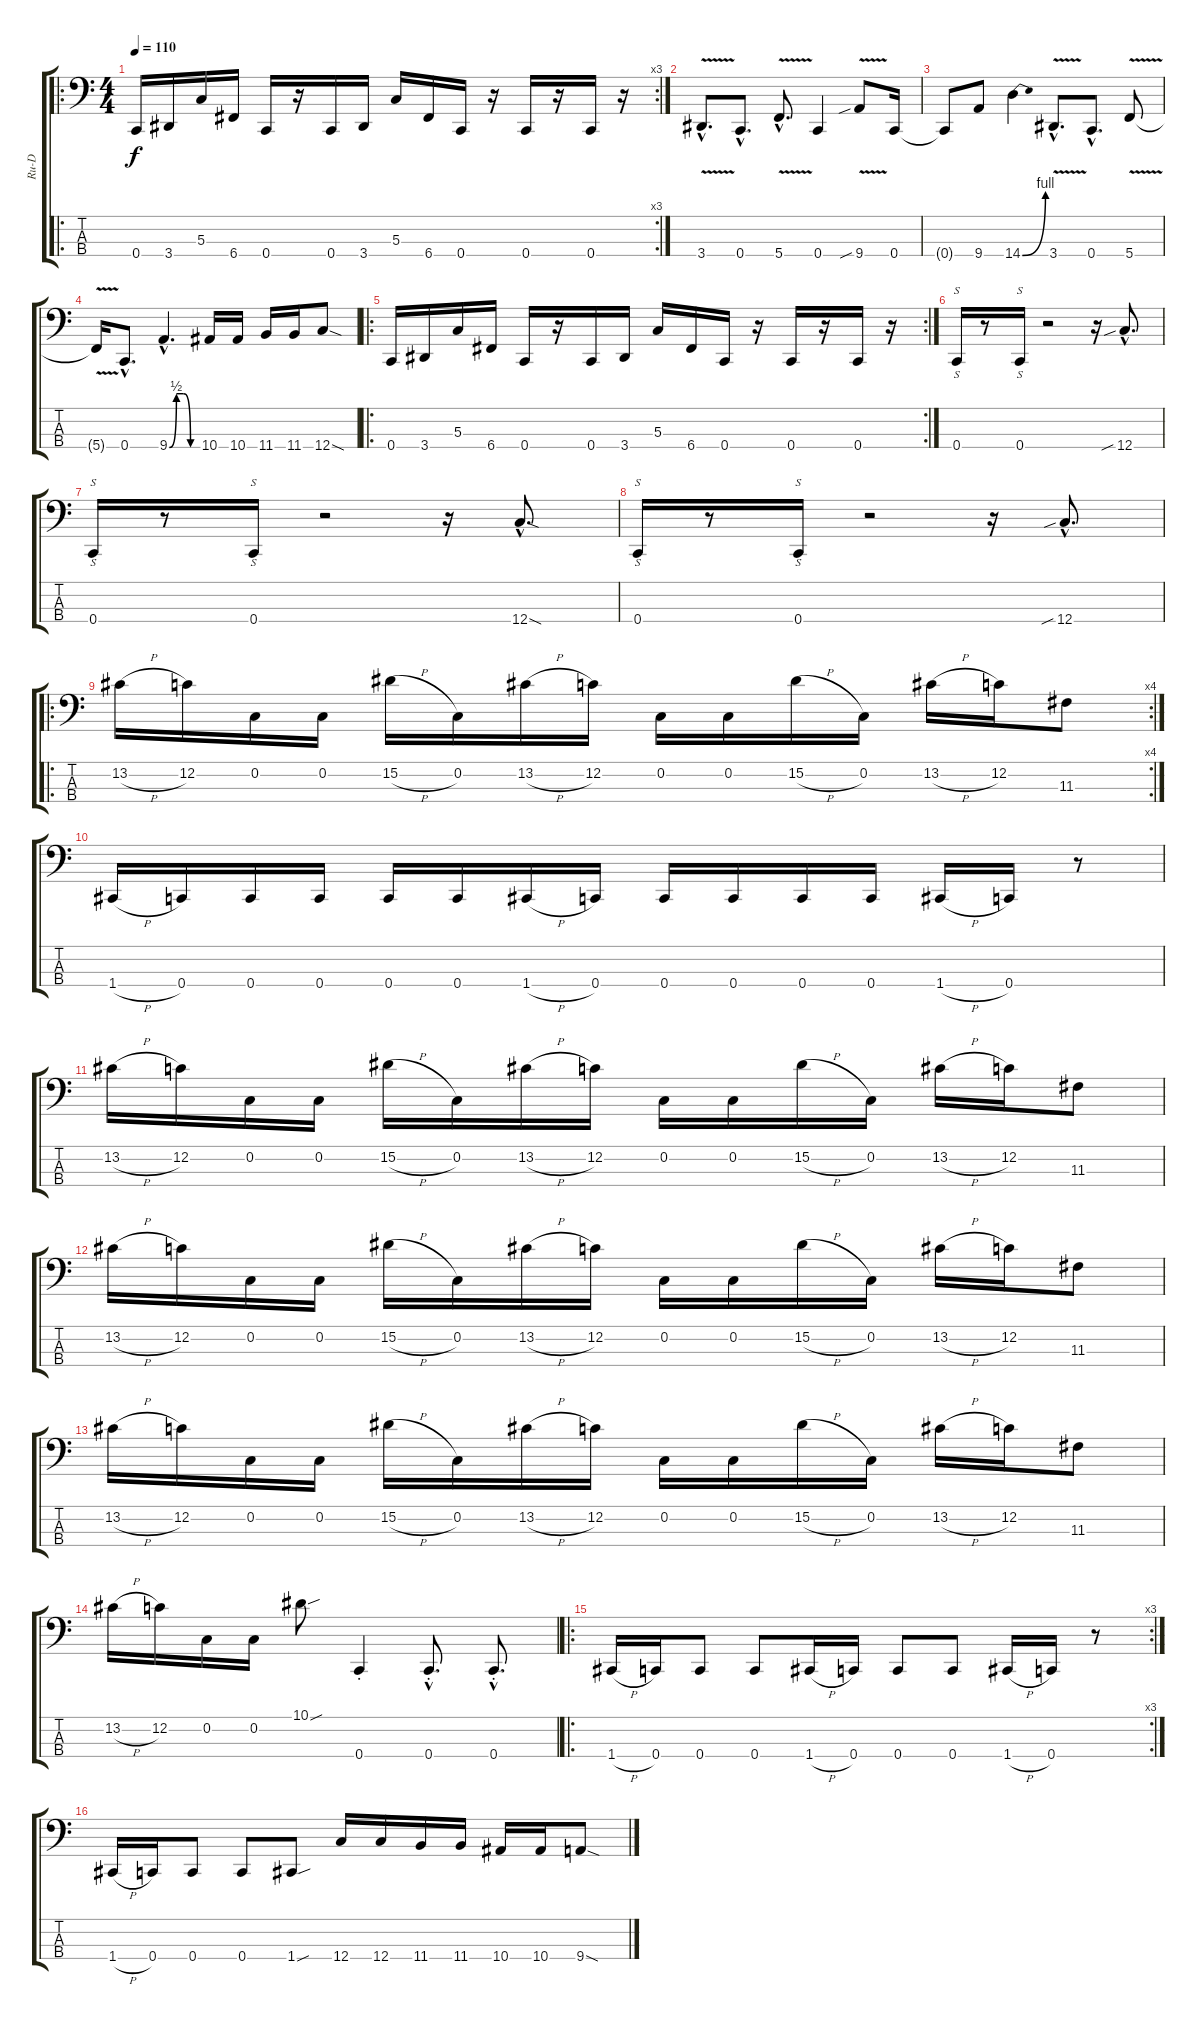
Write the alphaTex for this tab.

\track ("Ru-D" "Ru-D") {instrument electricbassfinger}
\staff {score tabs}
\tuning (F2 C2 G1 C1) {hide}
\ro
\rc 3
\ts (4 4)
\tempo 110
\clef f4
\ks c
0.4.16{dy f} 3.4.16 5.3.16 6.4.16 0.4.16 r.16 0.4.16 3.4.16 5.3.16 6.4.16 0.4.16 r.16 0.4.16 r.16 0.4.16 r.16 |
3.4{v hac}.8{d} 0.4{hac}.8{d} 5.4{v hac}.8{d} 0.4.4 9.4{v sib}.8 0.4.16 |
0.4{t}.8 9.4.8 14.4{be (bend 0 0 60 4)}.4 3.4{v hac}.8{d} 0.4{hac}.8{d} 5.4{v}.8 |
5.4{t}.16 0.4{hac}.8{d} 9.4{be (custom 0 0 15 2 30 2 45 0 60 0) hac}.4{d} 10.4.16 10.4.16 11.4.16 11.4.16 12.4{sod}.8 |
\ro
\rc 2
0.4.16 3.4.16 5.3.16 6.4.16 0.4.16 r.16 0.4.16 3.4.16 5.3.16 6.4.16 0.4.16 r.16 0.4.16 r.16 0.4.16 r.16 |
0.4.16{s} r.8 0.4.16{s} r.2 r.16 12.4{sib hac}.8{d} |
0.4.16{s} r.8 0.4.16{s} r.2 r.16 12.4{sod hac}.8{d} |
0.4.16{s} r.8 0.4.16{s} r.2 r.16 12.4{sib hac}.8{d} |
\ro
\rc 4
13.2{h}.16 12.2.16 0.2.16 0.2.16 15.2{h}.16 0.2.16 13.2{h}.16 12.2.16 0.2.16 0.2.16 15.2{h}.16 0.2.16 13.2{h}.16 12.2.16 11.3.8 |
1.4{h}.16 0.4.16 0.4.16 0.4.16 0.4.16 0.4.16 1.4{h}.16 0.4.16 0.4.16 0.4.16 0.4.16 0.4.16 1.4{h}.16 0.4.16 r.8 |
13.2{h}.16 12.2.16 0.2.16 0.2.16 15.2{h}.16 0.2.16 13.2{h}.16 12.2.16 0.2.16 0.2.16 15.2{h}.16 0.2.16 13.2{h}.16 12.2.16 11.3.8 |
13.2{h}.16 12.2.16 0.2.16 0.2.16 15.2{h}.16 0.2.16 13.2{h}.16 12.2.16 0.2.16 0.2.16 15.2{h}.16 0.2.16 13.2{h}.16 12.2.16 11.3.8 |
13.2{h}.16 12.2.16 0.2.16 0.2.16 15.2{h}.16 0.2.16 13.2{h}.16 12.2.16 0.2.16 0.2.16 15.2{h}.16 0.2.16 13.2{h}.16 12.2.16 11.3.8 |
13.2{h}.16 12.2.16 0.2.16 0.2.16 10.1{sou}.8 0.4{st}.4 0.4{hac st}.8{d} 0.4{hac st}.8{d} |
\ro
\rc 3
1.4{h}.16 0.4.16 0.4.8 0.4.8 1.4{h}.16 0.4.16 0.4.8 0.4.8 1.4{h}.16 0.4.16 r.8 |
1.4{h}.16 0.4.16 0.4.8 0.4.8 1.4{sou}.8 12.4.16 12.4.16 11.4.16 11.4.16 10.4.16 10.4.16 9.4{sod}.8
